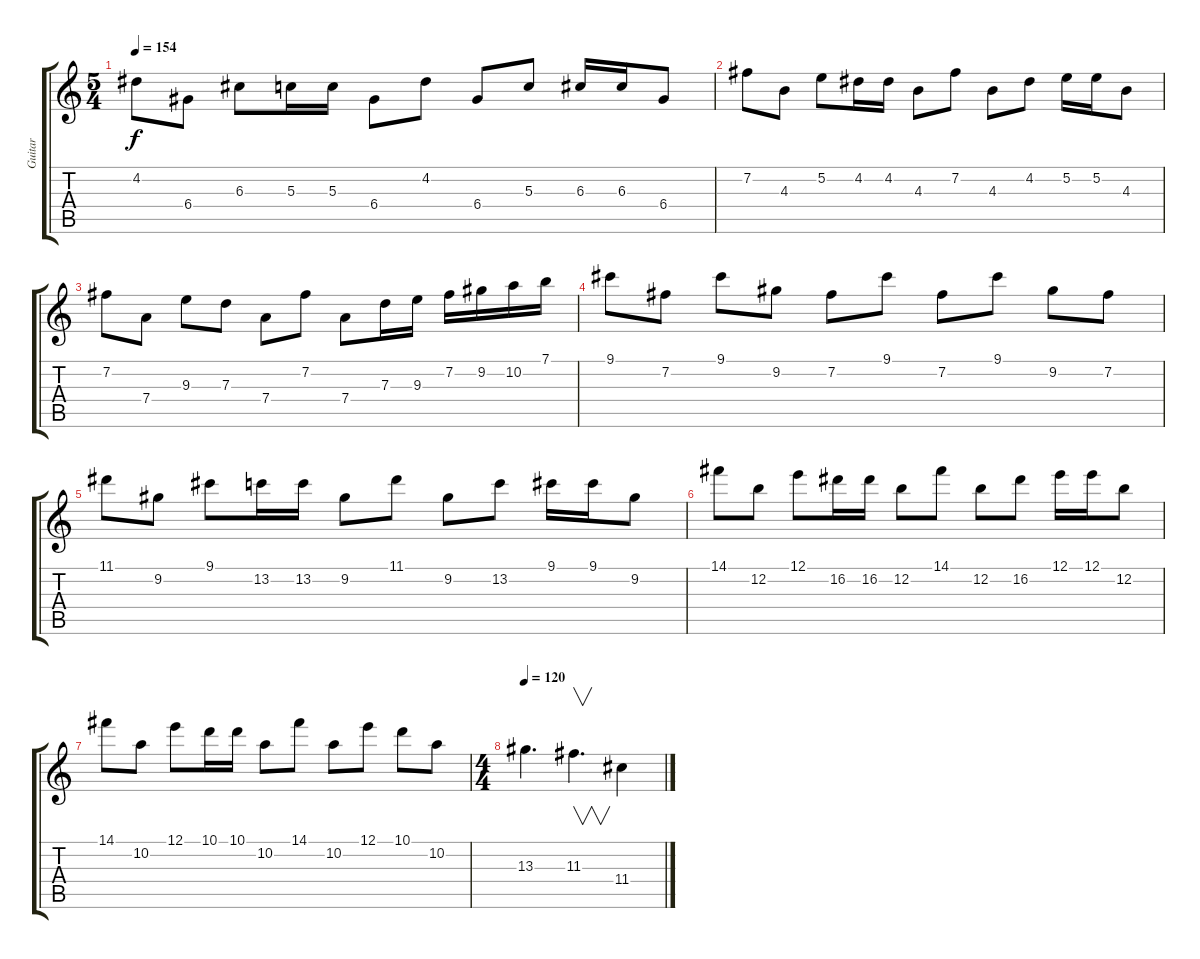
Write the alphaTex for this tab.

\track ("Guitar" "Guitar") {instrument distortionguitar}
\staff {score tabs}
\tuning (E4 B3 G3 D3 A2 E2) {hide}
\ts (5 4)
\tempo 154
\clef g2
\ks c
4.2.8{dy f} 6.4.8 6.3.8 5.3.16 5.3.16 6.4.8 4.2.8 6.4.8 5.3.8 6.3.16 6.3.16 6.4.8 |
7.2.8 4.3.8 5.2.8 4.2.16 4.2.16 4.3.8 7.2.8 4.3.8 4.2.8 5.2.16 5.2.16 4.3.8 |
7.2.8 7.4.8 9.3.8 7.3.8 7.4.8 7.2.8 7.4.8 7.3.16 9.3.16 7.2.16 9.2.16 10.2.16 7.1.16 |
9.1.8 7.2.8 9.1.8 9.2.8 7.2.8 9.1.8 7.2.8 9.1.8 9.2.8 7.2.8 |
11.1.8 9.2.8 9.1.8 13.2.16 13.2.16 9.2.8 11.1.8 9.2.8 13.2.8 9.1.16 9.1.16 9.2.8 |
14.1.8 12.2.8 12.1.8 16.2.16 16.2.16 12.2.8 14.1.8 12.2.8 16.2.8 12.1.16 12.1.16 12.2.8 |
14.1.8 10.2.8 12.1.8 10.1.16 10.1.16 10.2.8 14.1.8 10.2.8 12.1.8 10.1.8 10.2.8 |
\ts (4 4)
\tempo 120
13.3.4{d} 11.3.4{v d} 11.4.4
